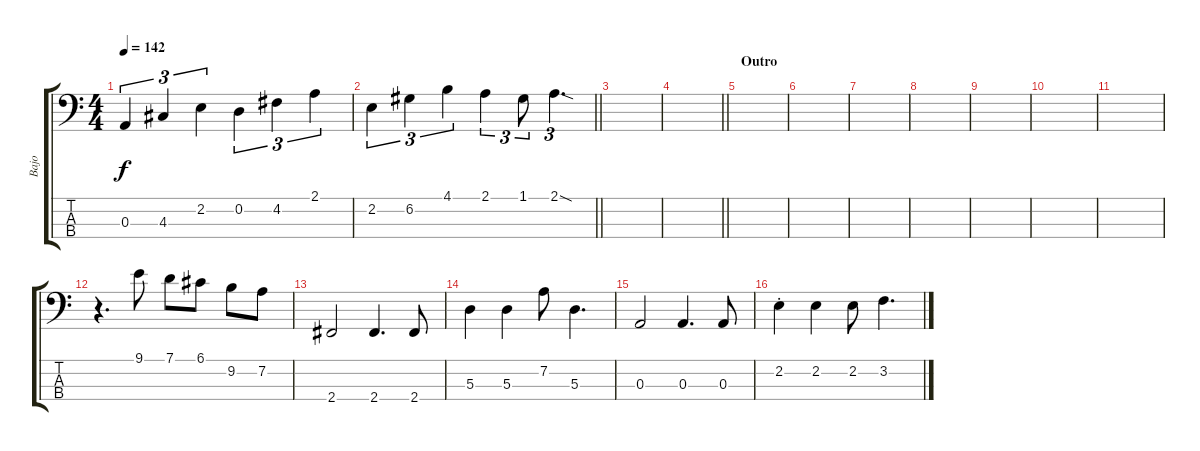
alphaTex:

\track ("Bajo" "Bajo") {instrument electricbassfinger}
\staff {score tabs}
\tuning (G2 D2 A1 E1) {hide}
\ts (4 4)
\tempo 142
\clef f4
\ks c
0.3.4{tu (3 2) dy f} 4.3.4{tu (3 2)} 2.2.4{tu (3 2)} 0.2.4{tu (3 2)} 4.2.4{tu (3 2)} 2.1.4{tu (3 2)} |
\barLineRight lightlight
2.2.4{tu (3 2)} 6.2.4{tu (3 2)} 4.1.4{tu (3 2)} 2.1.4{tu (3 2)} 1.1.8{tu (3 2)} 2.1{sod}.4{d tu (3 2)} |
|
\barLineRight lightlight
|
\section ("" "Outro")
|
|
|
|
|
|
|
r.4{d} 9.1.8 7.1.8 6.1.8 9.2.8 7.2.8 |
2.4.2 2.4.4{d} 2.4.8 |
5.3.4 5.3.4 7.2.8 5.3.4{d} |
0.3.2 0.3.4{d} 0.3.8 |
2.2{st}.4 2.2.4 2.2.8 3.2.4{d}
